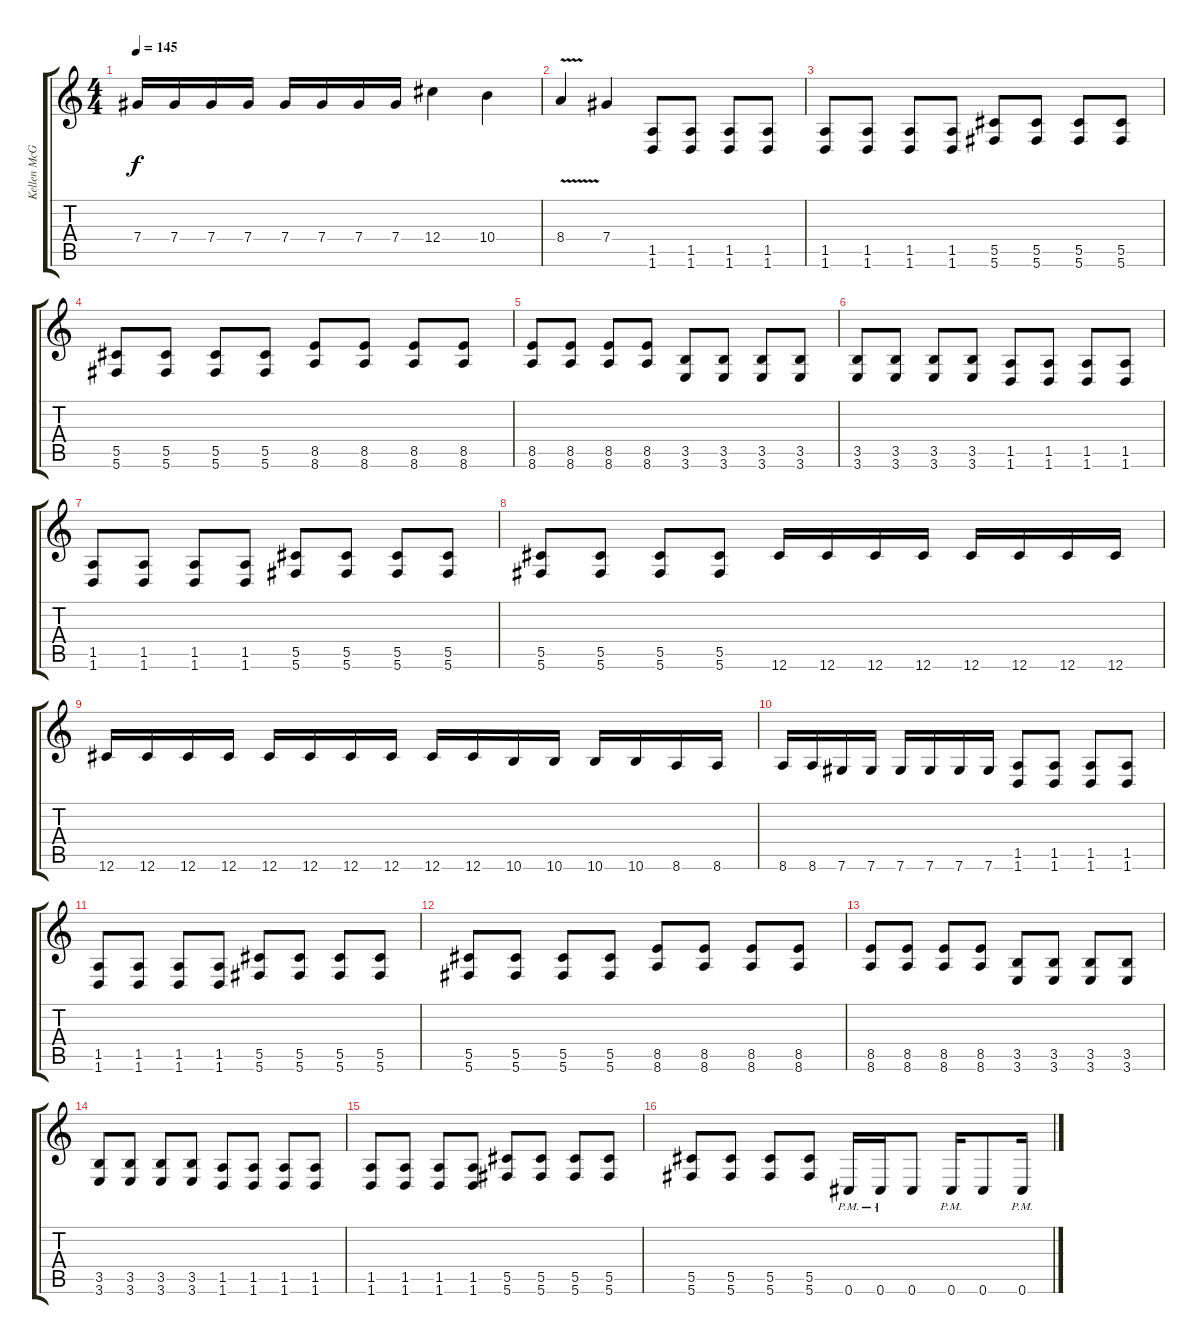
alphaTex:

\track ("Kellen McGregor" "Kellen McG") {instrument distortionguitar}
\staff {score tabs}
\tuning (Eb4 Bb3 Gb3 Db3 Ab2 Db2) {hide}
\ts (4 4)
\tempo 145
\clef g2
\ks c
7.4.16{dy f} 7.4.16 7.4.16 7.4.16 7.4.16 7.4.16 7.4.16 7.4.16 12.4.4 10.4.4 |
8.4{v}.4 7.4.4 (1.5 1.6).8 (1.5 1.6).8 (1.5 1.6).8 (1.5 1.6).8 |
(1.5 1.6).8 (1.5 1.6).8 (1.5 1.6).8 (1.5 1.6).8 (5.5 5.6).8 (5.5 5.6).8 (5.5 5.6).8 (5.5 5.6).8 |
(5.5 5.6).8 (5.5 5.6).8 (5.5 5.6).8 (5.5 5.6).8 (8.5 8.6).8 (8.5 8.6).8 (8.5 8.6).8 (8.5 8.6).8 |
(8.5 8.6).8 (8.5 8.6).8 (8.5 8.6).8 (8.5 8.6).8 (3.5 3.6).8 (3.5 3.6).8 (3.5 3.6).8 (3.5 3.6).8 |
(3.5 3.6).8 (3.5 3.6).8 (3.5 3.6).8 (3.5 3.6).8 (1.5 1.6).8 (1.5 1.6).8 (1.5 1.6).8 (1.5 1.6).8 |
(1.5 1.6).8 (1.5 1.6).8 (1.5 1.6).8 (1.5 1.6).8 (5.5 5.6).8 (5.5 5.6).8 (5.5 5.6).8 (5.5 5.6).8 |
(5.5 5.6).8 (5.5 5.6).8 (5.5 5.6).8 (5.5 5.6).8 12.6.16 12.6.16 12.6.16 12.6.16 12.6.16 12.6.16 12.6.16 12.6.16 |
12.6.16 12.6.16 12.6.16 12.6.16 12.6.16 12.6.16 12.6.16 12.6.16 12.6.16 12.6.16 10.6.16 10.6.16 10.6.16 10.6.16 8.6.16 8.6.16 |
8.6.16 8.6.16 7.6.16 7.6.16 7.6.16 7.6.16 7.6.16 7.6.16 (1.5 1.6).8 (1.5 1.6).8 (1.5 1.6).8 (1.5 1.6).8 |
(1.5 1.6).8 (1.5 1.6).8 (1.5 1.6).8 (1.5 1.6).8 (5.5 5.6).8 (5.5 5.6).8 (5.5 5.6).8 (5.5 5.6).8 |
(5.5 5.6).8 (5.5 5.6).8 (5.5 5.6).8 (5.5 5.6).8 (8.5 8.6).8 (8.5 8.6).8 (8.5 8.6).8 (8.5 8.6).8 |
(8.5 8.6).8 (8.5 8.6).8 (8.5 8.6).8 (8.5 8.6).8 (3.5 3.6).8 (3.5 3.6).8 (3.5 3.6).8 (3.5 3.6).8 |
(3.5 3.6).8 (3.5 3.6).8 (3.5 3.6).8 (3.5 3.6).8 (1.5 1.6).8 (1.5 1.6).8 (1.5 1.6).8 (1.5 1.6).8 |
(1.5 1.6).8 (1.5 1.6).8 (1.5 1.6).8 (1.5 1.6).8 (5.5 5.6).8 (5.5 5.6).8 (5.5 5.6).8 (5.5 5.6).8 |
(5.5 5.6).8 (5.5 5.6).8 (5.5 5.6).8 (5.5 5.6).8 0.6{pm}.16 0.6{pm}.16 0.6.8 0.6{pm}.16 0.6.8 0.6{pm}.16
